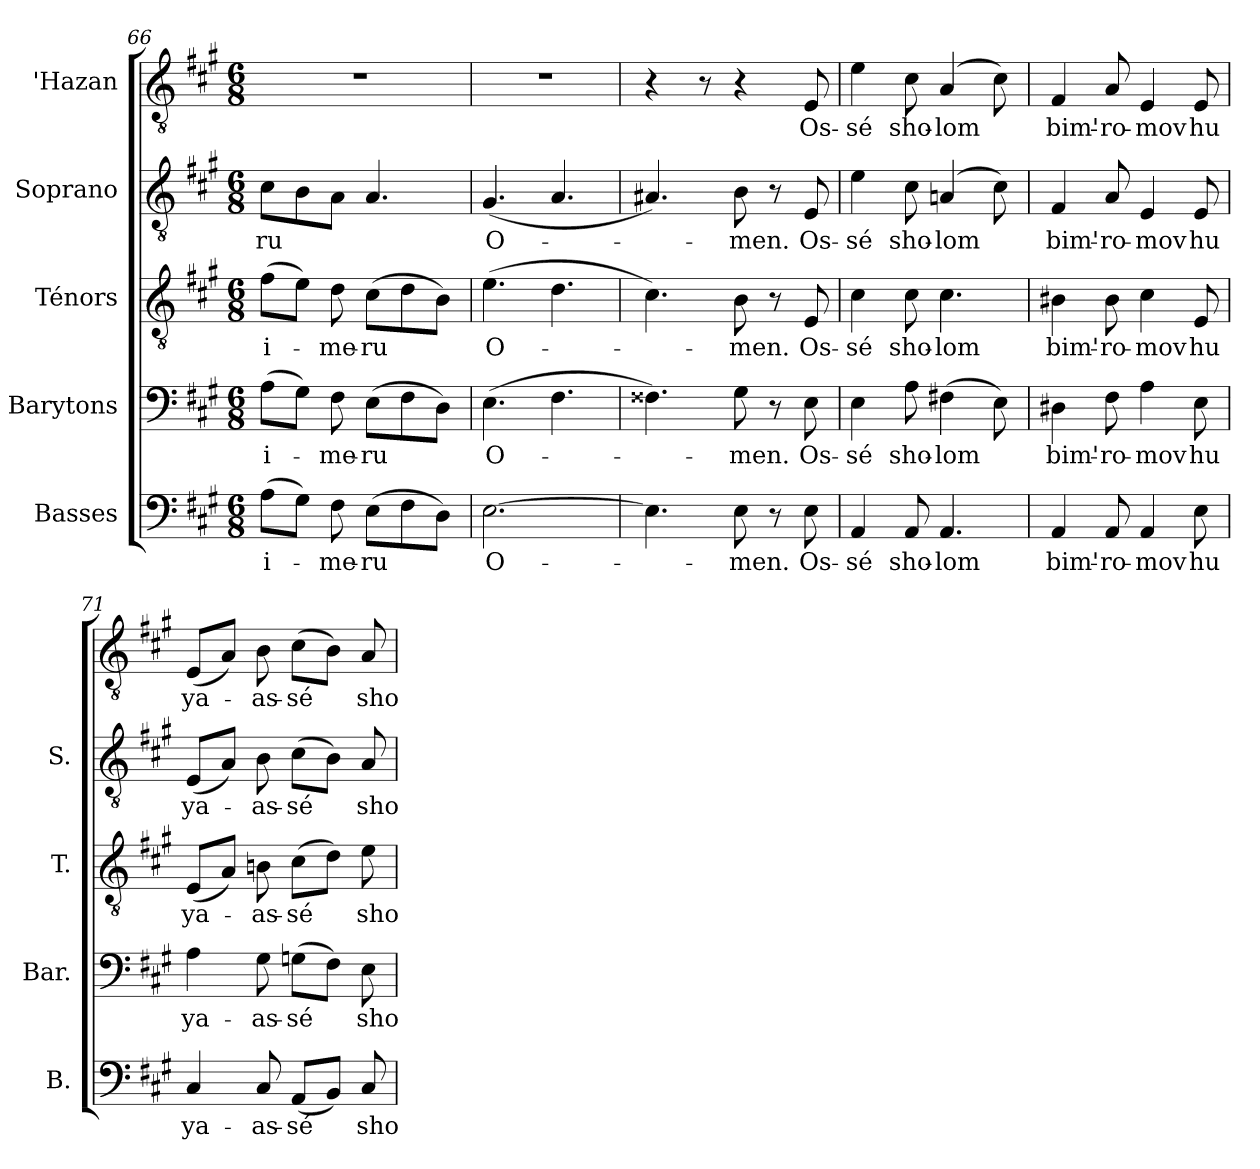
**kern	**text	**kern	**text	**kern	**text	**kern	**text	**kern	**text
*part5	*part5	*part4	*part4	*part3	*part3	*part2	*part2	*part1	*part1
*staff5	*staff5	*staff4	*staff4	*staff3	*staff3	*staff2	*staff2	*staff1	*staff1
*I"Basses	*	*I"Barytons	*	*I"Ténors	*	*I"Soprano	*	*I"'Hazan	*
*I'B.	*	*I'Bar.	*	*I'T.	*	*I'S.	*	*I''H.	*
!!LO:PB:g=z
*clefF4	*	*clefF4	*	*clefGv2	*	*clefGv2	*	*clefGv2	*
*	*	*	*	*ITrd7c12	*	*ITrd7c12	*	*ITrd7c12	*
*k[f#c#g#]	*	*k[f#c#g#]	*	*k[f#c#g#]	*	*k[f#c#g#]	*	*k[f#c#g#]	*
*A:	*	*A:	*	*A:	*	*A:	*	*A:	*
*M6/8	*	*M6/8	*	*M6/8	*	*M6/8	*	*M6/8	*
=66	=66	=66	=66	=66	=66	=66	=66	=66	=66
!	!LO:LY:b:color=#000000	!	!	!	!	!	!	!	!
!	!	!	!LO:LY:b:color=#000000	!	!	!	!	!	!
!	!	!	!	!	!LO:LY:b:color=#000000	!	!	!	!
!	!	!	!	!	!	!	!LO:LY:b:color=#000000	!LO:N:vis=1	!
(8Ai\L	-i-	(8Ai\L	-i-	(8F#i\L	-i-	8C#i\L	-ru	2.r	.
8G#i\J)	.	8G#i\J)	.	8Ei\J)	.	8BBi\	.	.	.
!	!LO:LY:b:color=#000000	!	!	!	!	!	!	!	!
!	!	!	!LO:LY:b:color=#000000	!	!	!	!	!	!
!	!	!	!	!	!LO:LY:b:color=#000000	!	!	!	!
8F#i\	-me-	8F#i\	-me-	8Di\	-me-	8AAi\J	.	.	.
!	!LO:LY:b:color=#000000	!	!	!	!	!	!	!	!
!	!	!	!LO:LY:b:color=#000000	!	!	!	!	!	!
!	!	!	!	!	!LO:LY:b:color=#000000	!	!	!	!
(8Ei\L	-ru	(8Ei\L	-ru	(8C#i\L	-ru	4.AAi/	.	.	.
8F#i\	.	8F#i\	.	8Di\	.	.	.	.	.
8Di\J)	.	8Di\J)	.	8BBi\J)	.	.	.	.	.
=67	=67	=67	=67	=67	=67	=67	=67	=67	=67
!	!LO:LY:b:color=#000000	!	!	!	!	!	!	!	!
!	!	!	!LO:LY:b:color=#000000	!	!	!	!	!	!
!	!	!	!	!	!LO:LY:b:color=#000000	!	!	!	!
!	!	!	!	!	!	!	!LO:LY:b:color=#000000	!LO:N:vis=1	!
[>2.Ei\	O-	(4.Ei\	O-	(4.Ei\	O-	(4.GG#i/	O-	2.r	.
.	.	4.F#i\	.	4.Di\	.	4.AAi/	.	.	.
=68	=68	=68	=68	=68	=68	=68	=68	=68	=68
4.Ei\]	.	4.F##Xi\)	.	4.C#i\)	.	4.AA#Xi/)	.	4r	.
.	.	.	.	.	.	.	.	8r	.
!	!LO:LY:b:color=#000000	!	!	!	!	!	!	!	!
!	!	!	!LO:LY:b:color=#000000	!	!	!	!	!	!
!	!	!	!	!	!LO:LY:b:color=#000000	!	!	!	!
!	!	!	!	!	!	!	!LO:LY:b:color=#000000	!	!
8Ei\	-men.	8G#i\	-men.	8BBi\	-men.	8BBi\	-men.	4r	.
8r	.	8r	.	8r	.	8r	.	.	.
!	!LO:LY:b:color=#000000	!	!	!	!	!	!	!	!
!	!	!	!LO:LY:b:color=#000000	!	!	!	!	!	!
!	!	!	!	!	!LO:LY:b:color=#000000	!	!	!	!
!	!	!	!	!	!	!	!LO:LY:b:color=#000000	!	!
!	!	!	!	!	!	!	!	!	!LO:LY:b:color=#000000
8Ei\	Os-	8Ei\	Os-	8EEi/	Os-	8EEi/	Os-	8EEi/	Os-
=69	=69	=69	=69	=69	=69	=69	=69	=69	=69
!	!LO:LY:b:color=#000000	!	!	!	!	!	!	!	!
!	!	!	!LO:LY:b:color=#000000	!	!	!	!	!	!
!	!	!	!	!	!LO:LY:b:color=#000000	!	!	!	!
!	!	!	!	!	!	!	!LO:LY:b:color=#000000	!	!
!	!	!	!	!	!	!	!	!	!LO:LY:b:color=#000000
4AAi/	-sé	4Ei\	-sé	4C#i\	-sé	4Ei\	-sé	4Ei\	-sé
!	!LO:LY:b:color=#000000	!	!	!	!	!	!	!	!
!	!	!	!LO:LY:b:color=#000000	!	!	!	!	!	!
!	!	!	!	!	!LO:LY:b:color=#000000	!	!	!	!
!	!	!	!	!	!	!	!LO:LY:b:color=#000000	!	!
!	!	!	!	!	!	!	!	!	!LO:LY:b:color=#000000
8AAi/	sho-	8Ai\	sho-	8C#i\	sho-	8C#i\	sho-	8C#i\	sho-
!	!LO:LY:b:color=#000000	!	!	!	!	!	!	!	!
!	!	!	!LO:LY:b:color=#000000	!	!	!	!	!	!
!	!	!	!	!	!LO:LY:b:color=#000000	!	!	!	!
!	!	!	!	!	!	!	!LO:LY:b:color=#000000	!	!
!	!	!	!	!	!	!	!	!	!LO:LY:b:color=#000000
4.AAi/	-lom	(4F#Xi\	-lom	4.C#i\	-lom	(4AAni/	-lom	(4AAi/	-lom
.	.	8Ei\)	.	.	.	8C#i\)	.	8C#i\)	.
=70	=70	=70	=70	=70	=70	=70	=70	=70	=70
!	!LO:LY:b:color=#000000	!	!	!	!	!	!	!	!
!	!	!	!LO:LY:b:color=#000000	!	!	!	!	!	!
!	!	!	!	!	!LO:LY:b:color=#000000	!	!	!	!
!	!	!	!	!	!	!	!LO:LY:b:color=#000000	!	!
!	!	!	!	!	!	!	!	!	!LO:LY:b:color=#000000
4AAi/	bim'-	4D#Xi\	bim'-	4BB#Xi\	bim'-	4FF#i/	bim'-	4FF#i/	bim'-
!	!LO:LY:b:color=#000000	!	!	!	!	!	!	!	!
!	!	!	!LO:LY:b:color=#000000	!	!	!	!	!	!
!	!	!	!	!	!LO:LY:b:color=#000000	!	!	!	!
!	!	!	!	!	!	!	!LO:LY:b:color=#000000	!	!
!	!	!	!	!	!	!	!	!	!LO:LY:b:color=#000000
8AAi/	-ro-	8F#i\	-ro-	8BB#i\	-ro-	8AAi/	-ro-	8AAi/	-ro-
!	!LO:LY:b:color=#000000	!	!	!	!	!	!	!	!
!	!	!	!LO:LY:b:color=#000000	!	!	!	!	!	!
!	!	!	!	!	!LO:LY:b:color=#000000	!	!	!	!
!	!	!	!	!	!	!	!LO:LY:b:color=#000000	!	!
!	!	!	!	!	!	!	!	!	!LO:LY:b:color=#000000
4AAi/	-mov	4Ai\	-mov	4C#i\	-mov	4EEi/	-mov	4EEi/	-mov
!	!LO:LY:b:color=#000000	!	!	!	!	!	!	!	!
!	!	!	!LO:LY:b:color=#000000	!	!	!	!	!	!
!	!	!	!	!	!LO:LY:b:color=#000000	!	!	!	!
!	!	!	!	!	!	!	!LO:LY:b:color=#000000	!	!
!	!	!	!	!	!	!	!	!	!LO:LY:b:color=#000000
8Ei\	hu	8Ei\	hu	8EEi/	hu	8EEi/	hu	8EEi/	hu
=71	=71	=71	=71	=71	=71	=71	=71	=71	=71
!	!LO:LY:b:color=#000000	!	!	!	!	!	!	!	!
!	!	!	!LO:LY:b:color=#000000	!	!	!	!	!	!
!	!	!	!	!	!LO:LY:b:color=#000000	!	!	!	!
!	!	!	!	!	!	!	!LO:LY:b:color=#000000	!	!
!	!	!	!	!	!	!	!	!	!LO:LY:b:color=#000000
4C#i/	ya-	4Ai\	ya-	(8EEi/L	ya-	(8EEi/L	ya-	(8EEi/L	ya-
.	.	.	.	8AAi/J)	.	8AAi/J)	.	8AAi/J)	.
!	!LO:LY:b:color=#000000	!	!	!	!	!	!	!	!
!	!	!	!LO:LY:b:color=#000000	!	!	!	!	!	!
!	!	!	!	!	!LO:LY:b:color=#000000	!	!	!	!
!	!	!	!	!	!	!	!LO:LY:b:color=#000000	!	!
!	!	!	!	!	!	!	!	!	!LO:LY:b:color=#000000
8C#i/	-as-	8G#i\	-as-	8BBni\	-as-	8BBi\	-as-	8BBi\	-as-
!	!LO:LY:b:color=#000000	!	!	!	!	!	!	!	!
!	!	!	!LO:LY:b:color=#000000	!	!	!	!	!	!
!	!	!	!	!	!LO:LY:b:color=#000000	!	!	!	!
!	!	!	!	!	!	!	!LO:LY:b:color=#000000	!	!
!	!	!	!	!	!	!	!	!	!LO:LY:b:color=#000000
(8AAi/L	-sé	(8Gni\L	-sé	(8C#i\L	-sé	(8C#i\L	-sé	(8C#i\L	-sé
8BBi/J)	.	8F#i\J)	.	8Di\J)	.	8BBi\J)	.	8BBi\J)	.
!	!LO:LY:b:color=#000000	!	!	!	!	!	!	!	!
!	!	!	!LO:LY:b:color=#000000	!	!	!	!	!	!
!	!	!	!	!	!LO:LY:b:color=#000000	!	!	!	!
!	!	!	!	!	!	!	!LO:LY:b:color=#000000	!	!
!	!	!	!	!	!	!	!	!	!LO:LY:b:color=#000000
8C#i/	sho-	8Ei\	sho-	8Ei\	sho-	8AAi/	sho-	8AAi/	sho-
=	=	=	=	=	=	=	=	=	=
*-	*-	*-	*-	*-	*-	*-	*-	*-	*-
